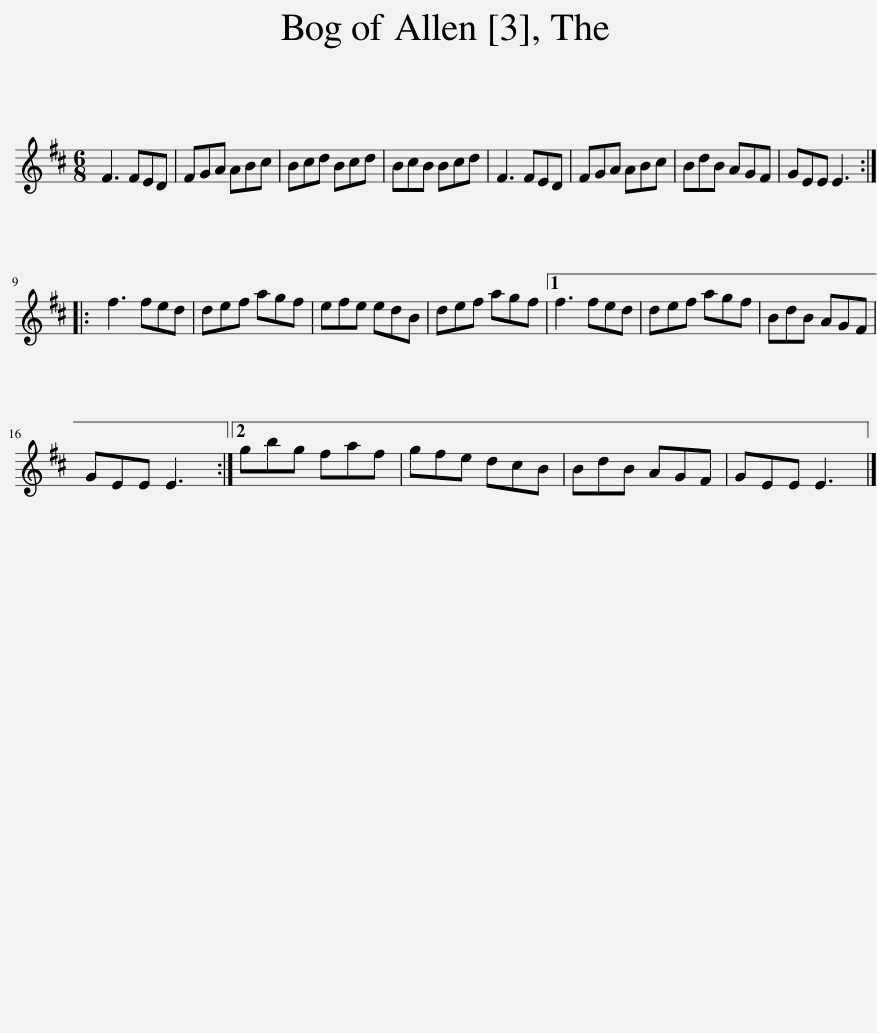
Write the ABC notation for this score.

X:1
L:1/8
M:6/8
I:linebreak $
K:D
V:1 treble
V:1
 F3 FED | FGA ABc | Bcd Bcd | BcB Bcd | F3 FED | %5
 FGA ABc | BdB AGF | GEE E3 ::$ f3 fed | def agf | %10
 efe edB | def agf |1 f3 fed | def agf | BdB AGF |$ %15
 GEE E3 :|2 gbg faf | gfe dcB | BdB AGF | GEE E3 |] %20
